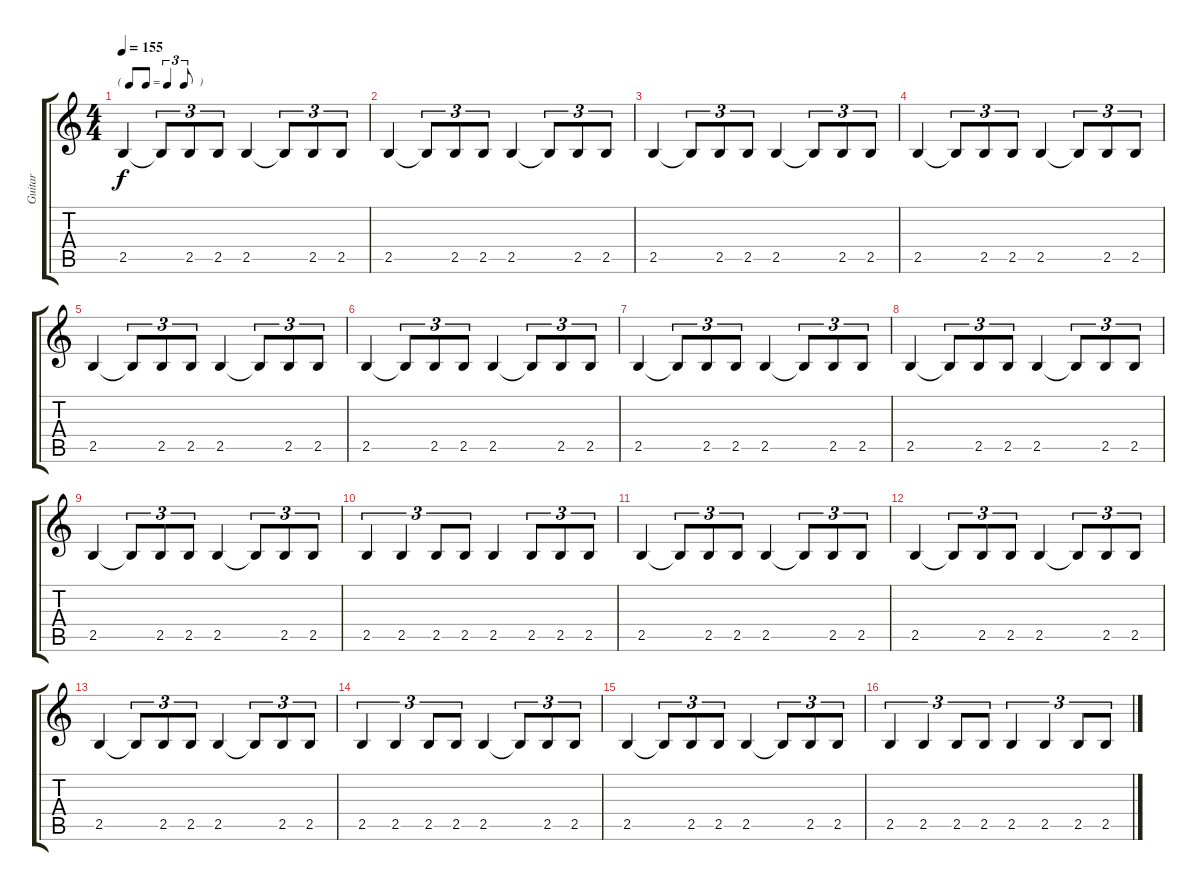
\track ("Guitar" "Guitar") {instrument overdrivenguitar}
\staff {score tabs}
\tuning (E4 B3 G3 D3 A2 E2) {hide}
\ts (4 4)
\tf triplet8th
\tempo 155
\clef g2
\ks c
2.5.4{dy f} 2.5{t}.8{tu (3 2)} 2.5.8{tu (3 2)} 2.5.8{tu (3 2)} 2.5.4 2.5{t}.8{tu (3 2)} 2.5.8{tu (3 2)} 2.5.8{tu (3 2)} |
2.5.4 2.5{t}.8{tu (3 2)} 2.5.8{tu (3 2)} 2.5.8{tu (3 2)} 2.5.4 2.5{t}.8{tu (3 2)} 2.5.8{tu (3 2)} 2.5.8{tu (3 2)} |
2.5.4 2.5{t}.8{tu (3 2)} 2.5.8{tu (3 2)} 2.5.8{tu (3 2)} 2.5.4 2.5{t}.8{tu (3 2)} 2.5.8{tu (3 2)} 2.5.8{tu (3 2)} |
2.5.4 2.5{t}.8{tu (3 2)} 2.5.8{tu (3 2)} 2.5.8{tu (3 2)} 2.5.4 2.5{t}.8{tu (3 2)} 2.5.8{tu (3 2)} 2.5.8{tu (3 2)} |
2.5.4 2.5{t}.8{tu (3 2)} 2.5.8{tu (3 2)} 2.5.8{tu (3 2)} 2.5.4 2.5{t}.8{tu (3 2)} 2.5.8{tu (3 2)} 2.5.8{tu (3 2)} |
2.5.4 2.5{t}.8{tu (3 2)} 2.5.8{tu (3 2)} 2.5.8{tu (3 2)} 2.5.4 2.5{t}.8{tu (3 2)} 2.5.8{tu (3 2)} 2.5.8{tu (3 2)} |
2.5.4 2.5{t}.8{tu (3 2)} 2.5.8{tu (3 2)} 2.5.8{tu (3 2)} 2.5.4 2.5{t}.8{tu (3 2)} 2.5.8{tu (3 2)} 2.5.8{tu (3 2)} |
2.5.4 2.5{t}.8{tu (3 2)} 2.5.8{tu (3 2)} 2.5.8{tu (3 2)} 2.5.4 2.5{t}.8{tu (3 2)} 2.5.8{tu (3 2)} 2.5.8{tu (3 2)} |
2.5.4 2.5{t}.8{tu (3 2)} 2.5.8{tu (3 2)} 2.5.8{tu (3 2)} 2.5.4 2.5{t}.8{tu (3 2)} 2.5.8{tu (3 2)} 2.5.8{tu (3 2)} |
2.5.4{tu (3 2)} 2.5.4{tu (3 2)} 2.5.8{tu (3 2)} 2.5.8{tu (3 2)} 2.5.4 2.5.8{tu (3 2)} 2.5.8{tu (3 2)} 2.5.8{tu (3 2)} |
2.5.4 2.5{t}.8{tu (3 2)} 2.5.8{tu (3 2)} 2.5.8{tu (3 2)} 2.5.4 2.5{t}.8{tu (3 2)} 2.5.8{tu (3 2)} 2.5.8{tu (3 2)} |
2.5.4 2.5{t}.8{tu (3 2)} 2.5.8{tu (3 2)} 2.5.8{tu (3 2)} 2.5.4 2.5{t}.8{tu (3 2)} 2.5.8{tu (3 2)} 2.5.8{tu (3 2)} |
2.5.4 2.5{t}.8{tu (3 2)} 2.5.8{tu (3 2)} 2.5.8{tu (3 2)} 2.5.4 2.5{t}.8{tu (3 2)} 2.5.8{tu (3 2)} 2.5.8{tu (3 2)} |
2.5.4{tu (3 2)} 2.5.4{tu (3 2)} 2.5.8{tu (3 2)} 2.5.8{tu (3 2)} 2.5.4 2.5{t}.8{tu (3 2)} 2.5.8{tu (3 2)} 2.5.8{tu (3 2)} |
2.5.4 2.5{t}.8{tu (3 2)} 2.5.8{tu (3 2)} 2.5.8{tu (3 2)} 2.5.4 2.5{t}.8{tu (3 2)} 2.5.8{tu (3 2)} 2.5.8{tu (3 2)} |
2.5.4{tu (3 2)} 2.5.4{tu (3 2)} 2.5.8{tu (3 2)} 2.5.8{tu (3 2)} 2.5.4{tu (3 2)} 2.5.4{tu (3 2)} 2.5.8{tu (3 2)} 2.5.8{tu (3 2)}
